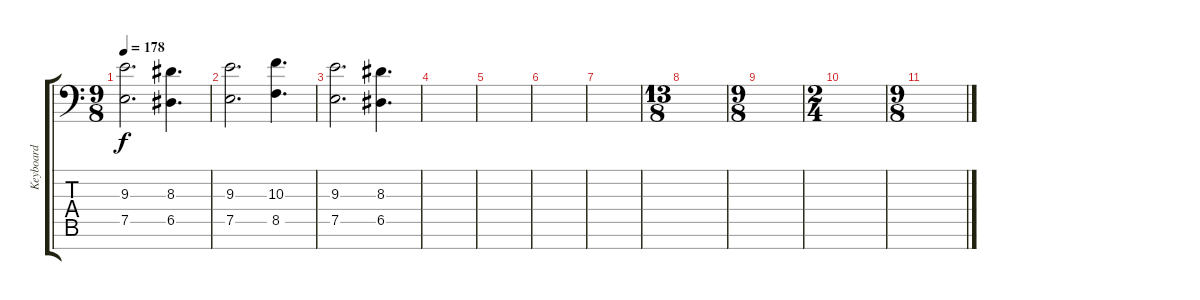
\track ("Keyboard" "Keyboard") {instrument lead1square}
\staff {score tabs}
\tuning (E4 B3 G3 D3 A2 E2 A1) {hide}
\ts (9 8)
\tempo 178
\clef f4
\ks c
(9.3 7.5).2{d dy f} (8.3 6.5).4{d} |
(9.3 7.5).2{d} (10.3 8.5).4{d} |
(9.3 7.5).2{d} (8.3 6.5).4{d} |
|
|
|
|
\ts (13 8)
|
\ts (9 8)
|
\ts (2 4)
|
\ts (9 8)
